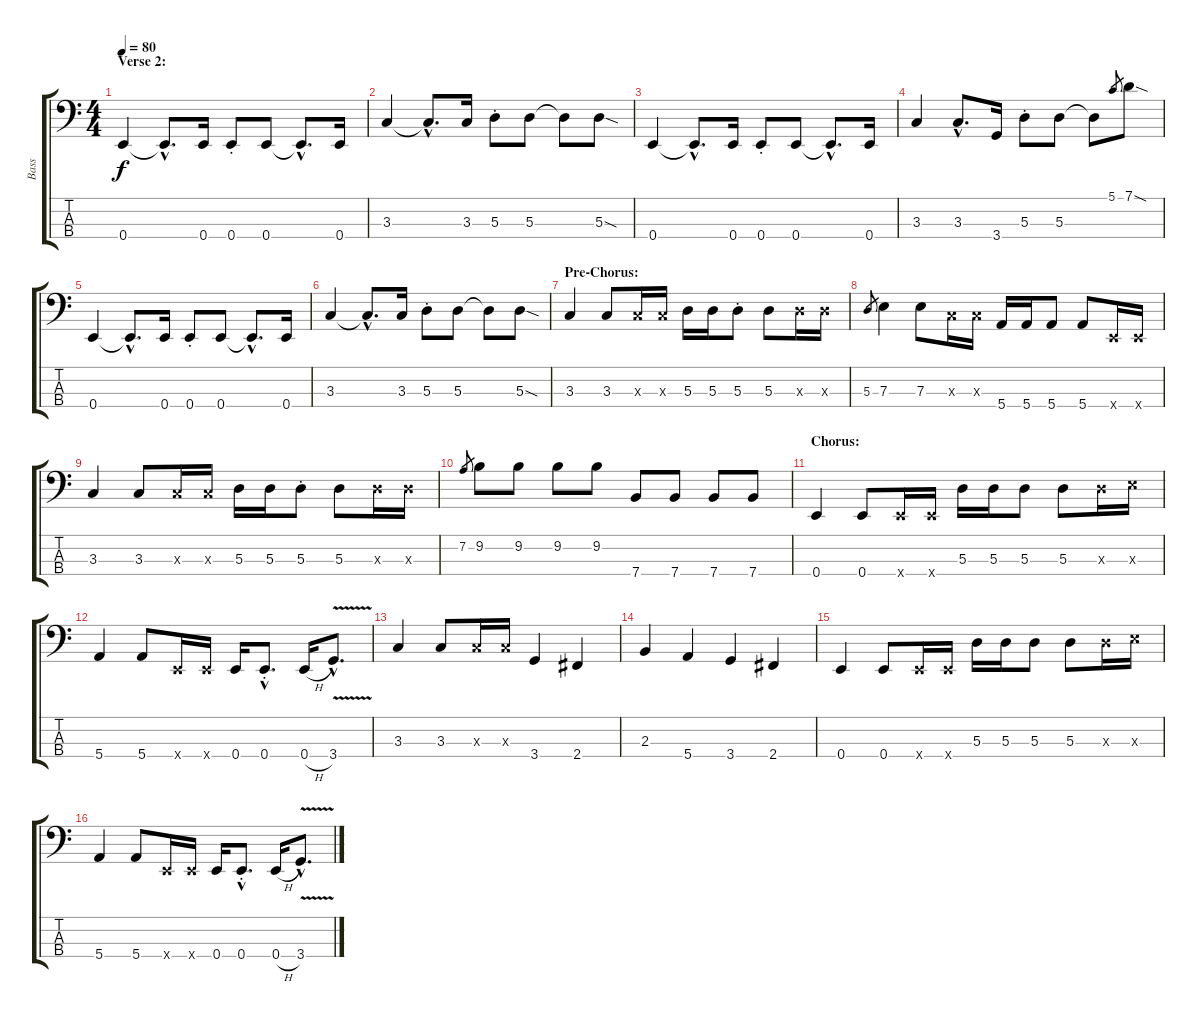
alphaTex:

\track ("Bass" "Bass") {instrument fretlessbass}
\staff {score tabs}
\tuning (G2 D2 A1 E1) {hide}
\ts (4 4)
\section ("" "Verse 2:")
\tempo 80
\clef f4
\ks c
0.4.4{dy f} 0.4{hac t}.8{d} 0.4.16 0.4{st}.8 0.4.8 0.4{hac t}.8{d} 0.4.16 |
3.3.4 3.3{hac t}.8{d} 3.3.16 5.3{st}.8 5.3.8 5.3{t}.8 5.3{sod}.8 |
0.4.4 0.4{hac t}.8{d} 0.4.16 0.4{st}.8 0.4.8 0.4{hac t}.8{d} 0.4.16 |
3.3.4 3.3{hac}.8{d} 3.4.16 5.3{st}.8 5.3.8 5.3{t}.8 5.1.8{gr} 7.1{sod}.8 |
0.4.4 0.4{hac t}.8{d} 0.4.16 0.4{st}.8 0.4.8 0.4{hac t}.8{d} 0.4.16 |
3.3.4 3.3{hac t}.8{d} 3.3.16 5.3{st}.8 5.3.8 5.3{t}.8 5.3{sod}.8 |
\section ("" "Pre-Chorus:")
3.3.4 3.3.8 3.3{x}.16 3.3{x}.16 5.3.16 5.3.16 5.3{st}.8 5.3.8 5.3{x}.16 5.3{x}.16 |
5.3.8{gr} 7.3.4 7.3.8 3.3{x}.16 3.3{x}.16 5.4.16 5.4.16 5.4.8 5.4.8 0.4{x}.16 0.4{x}.16 |
3.3.4 3.3.8 3.3{x}.16 3.3{x}.16 5.3.16 5.3.16 5.3{st}.8 5.3.8 5.3{x}.16 5.3{x}.16 |
7.2.8{gr} 9.2.8 9.2.8 9.2.8 9.2.8 7.4.8 7.4.8 7.4.8 7.4.8 |
\section ("" "Chorus:")
0.4.4 0.4.8 0.4{x}.16 0.4{x}.16 5.3.16 5.3.16 5.3.8 5.3.8 5.3{x}.16 7.3{x}.16 |
5.4.4 5.4.8 0.4{x}.16 0.4{x}.16 0.4.16 0.4{hac st}.8{d} 0.4{h}.16 3.4{v hac}.8{d} |
3.3.4 3.3.8 3.3{x}.16 3.3{x}.16 3.4.4 2.4.4 |
2.3.4 5.4.4 3.4.4 2.4.4 |
0.4.4 0.4.8 0.4{x}.16 0.4{x}.16 5.3.16 5.3.16 5.3.8 5.3.8 5.3{x}.16 7.3{x}.16 |
5.4.4 5.4.8 0.4{x}.16 0.4{x}.16 0.4.16 0.4{hac st}.8{d} 0.4{h}.16 3.4{v hac}.8{d}
